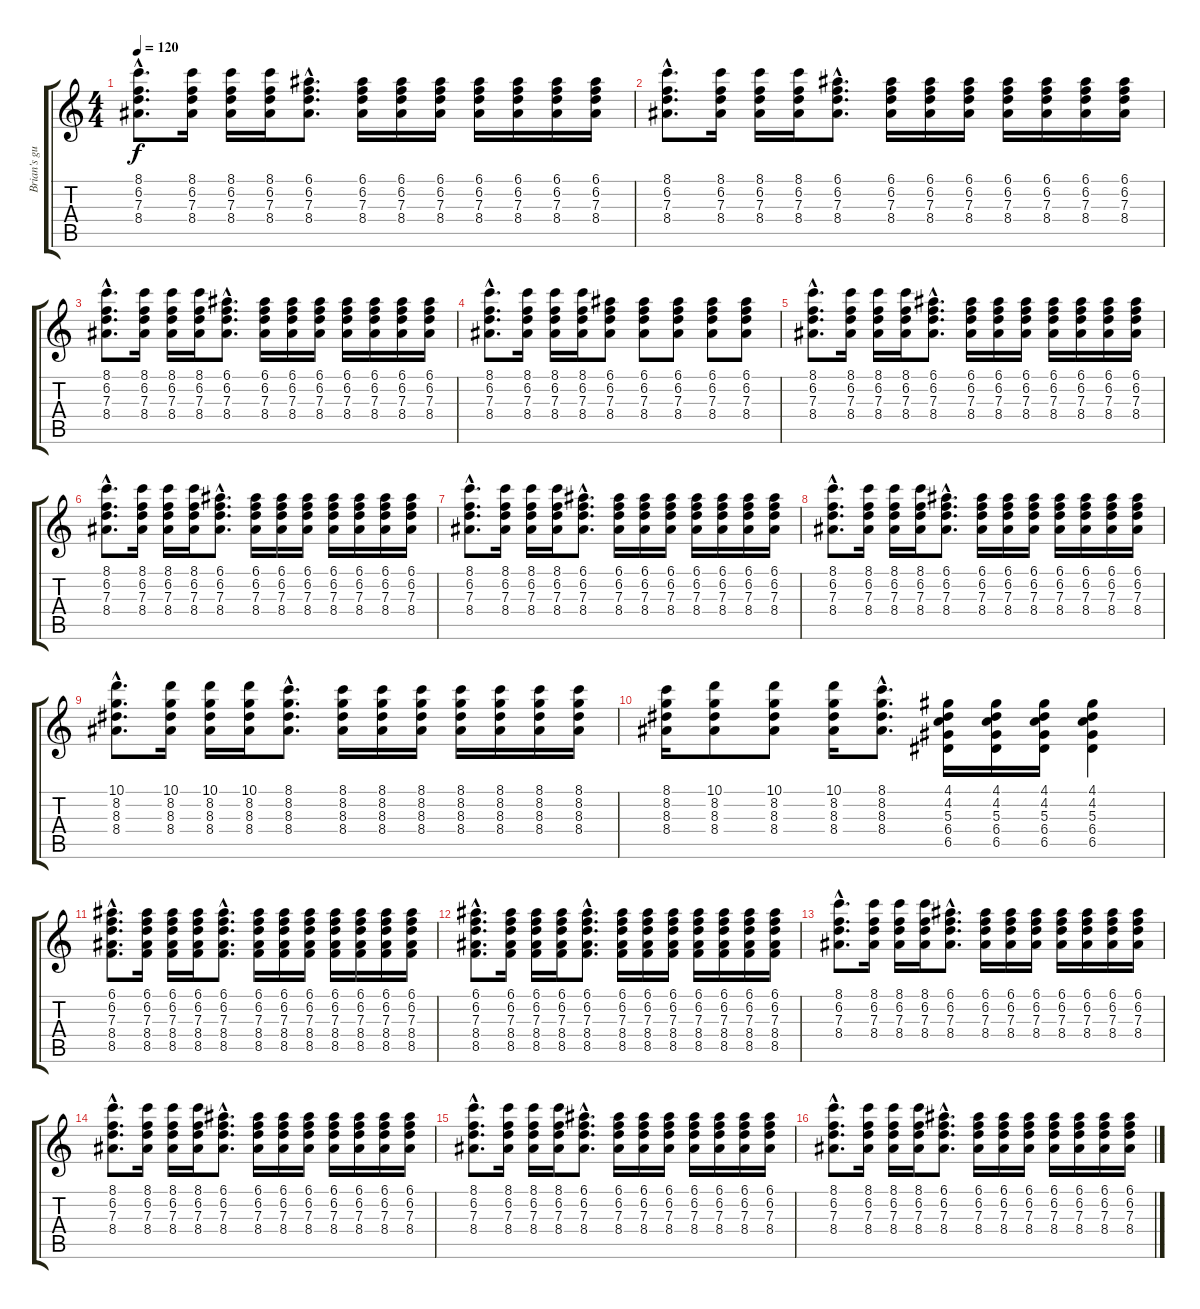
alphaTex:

\track ("Brian's guitar" "Brian's gu") {instrument overdrivenguitar}
\staff {score tabs}
\tuning (E4 B3 G3 D3 A2 E2) {hide}
\ts (4 4)
\tempo 120
\clef g2
\ks c
(8.1{hac} 6.2{hac} 7.3{hac} 8.4{hac}).8{d dy f instrument overdrivenguitar} (8.1 6.2 7.3 8.4).16 (8.1 6.2 7.3 8.4).16 (8.1 6.2 7.3 8.4).16 (6.1{hac} 6.2{hac} 7.3{hac} 8.4{hac}).8{d} (6.1 6.2 7.3 8.4).16 (6.1 6.2 7.3 8.4).16 (6.1 6.2 7.3 8.4).16 (6.1 6.2 7.3 8.4).16 (6.1 6.2 7.3 8.4).16 (6.1 6.2 7.3 8.4).16 (6.1 6.2 7.3 8.4).16 |
(8.1{hac} 6.2{hac} 7.3{hac} 8.4{hac}).8{d} (8.1 6.2 7.3 8.4).16 (8.1 6.2 7.3 8.4).16 (8.1 6.2 7.3 8.4).16 (6.1{hac} 6.2{hac} 7.3{hac} 8.4{hac}).8{d} (6.1 6.2 7.3 8.4).16 (6.1 6.2 7.3 8.4).16 (6.1 6.2 7.3 8.4).16 (6.1 6.2 7.3 8.4).16 (6.1 6.2 7.3 8.4).16 (6.1 6.2 7.3 8.4).16 (6.1 6.2 7.3 8.4).16 |
(8.1{hac} 6.2{hac} 7.3{hac} 8.4{hac}).8{d} (8.1 6.2 7.3 8.4).16 (8.1 6.2 7.3 8.4).16 (8.1 6.2 7.3 8.4).16 (6.1{hac} 6.2{hac} 7.3{hac} 8.4{hac}).8{d} (6.1 6.2 7.3 8.4).16 (6.1 6.2 7.3 8.4).16 (6.1 6.2 7.3 8.4).16 (6.1 6.2 7.3 8.4).16 (6.1 6.2 7.3 8.4).16 (6.1 6.2 7.3 8.4).16 (6.1 6.2 7.3 8.4).16 |
(8.1{hac} 6.2{hac} 7.3{hac} 8.4{hac}).8{d} (8.1 6.2 7.3 8.4).16 (8.1 6.2 7.3 8.4).16 (8.1 6.2 7.3 8.4).16 (6.1 6.2 7.3 8.4).8 (6.1 6.2 7.3 8.4).8 (6.1 6.2 7.3 8.4).8 (6.1 6.2 7.3 8.4).8 (6.1 6.2 7.3 8.4).8 |
(8.1{hac} 6.2{hac} 7.3{hac} 8.4{hac}).8{d} (8.1 6.2 7.3 8.4).16 (8.1 6.2 7.3 8.4).16 (8.1 6.2 7.3 8.4).16 (6.1{hac} 6.2{hac} 7.3{hac} 8.4{hac}).8{d} (6.1 6.2 7.3 8.4).16 (6.1 6.2 7.3 8.4).16 (6.1 6.2 7.3 8.4).16 (6.1 6.2 7.3 8.4).16 (6.1 6.2 7.3 8.4).16 (6.1 6.2 7.3 8.4).16 (6.1 6.2 7.3 8.4).16 |
(8.1{hac} 6.2{hac} 7.3{hac} 8.4{hac}).8{d} (8.1 6.2 7.3 8.4).16 (8.1 6.2 7.3 8.4).16 (8.1 6.2 7.3 8.4).16 (6.1{hac} 6.2{hac} 7.3{hac} 8.4{hac}).8{d} (6.1 6.2 7.3 8.4).16 (6.1 6.2 7.3 8.4).16 (6.1 6.2 7.3 8.4).16 (6.1 6.2 7.3 8.4).16 (6.1 6.2 7.3 8.4).16 (6.1 6.2 7.3 8.4).16 (6.1 6.2 7.3 8.4).16 |
(8.1{hac} 6.2{hac} 7.3{hac} 8.4{hac}).8{d} (8.1 6.2 7.3 8.4).16 (8.1 6.2 7.3 8.4).16 (8.1 6.2 7.3 8.4).16 (6.1{hac} 6.2{hac} 7.3{hac} 8.4{hac}).8{d} (6.1 6.2 7.3 8.4).16 (6.1 6.2 7.3 8.4).16 (6.1 6.2 7.3 8.4).16 (6.1 6.2 7.3 8.4).16 (6.1 6.2 7.3 8.4).16 (6.1 6.2 7.3 8.4).16 (6.1 6.2 7.3 8.4).16 |
(8.1{hac} 6.2{hac} 7.3{hac} 8.4{hac}).8{d} (8.1 6.2 7.3 8.4).16 (8.1 6.2 7.3 8.4).16 (8.1 6.2 7.3 8.4).16 (6.1{hac} 6.2{hac} 7.3{hac} 8.4{hac}).8{d} (6.1 6.2 7.3 8.4).16 (6.1 6.2 7.3 8.4).16 (6.1 6.2 7.3 8.4).16 (6.1 6.2 7.3 8.4).16 (6.1 6.2 7.3 8.4).16 (6.1 6.2 7.3 8.4).16 (6.1 6.2 7.3 8.4).16 |
(10.1{hac} 8.2{hac} 8.3{hac} 8.4{hac}).8{d} (10.1 8.2 8.3 8.4).16 (10.1 8.2 8.3 8.4).16 (10.1 8.2 8.3 8.4).16 (8.1{hac} 8.2{hac} 8.3{hac} 8.4{hac}).8{d} (8.1 8.2 8.3 8.4).16 (8.1 8.2 8.3 8.4).16 (8.1 8.2 8.3 8.4).16 (8.1 8.2 8.3 8.4).16 (8.1 8.2 8.3 8.4).16 (8.1 8.2 8.3 8.4).16 (8.1 8.2 8.3 8.4).16 |
(8.1 8.2 8.3 8.4).16 (10.1 8.2 8.3 8.4).8 (10.1 8.2 8.3 8.4).8 (10.1 8.2 8.3 8.4).16 (8.1{hac} 8.2{hac} 8.3{hac} 8.4{hac}).8{d} (4.1 4.2 5.3 6.4 6.5).16 (4.1 4.2 5.3 6.4 6.5).16 (4.1 4.2 5.3 6.4 6.5).16 (4.1 4.2 5.3 6.4 6.5).4 |
(6.1{hac} 6.2{hac} 7.3{hac} 8.4{hac} 8.5{hac}).8{d} (6.1 6.2 7.3 8.4 8.5).16 (6.1 6.2 7.3 8.4 8.5).16 (6.1 6.2 7.3 8.4 8.5).16 (6.1{hac} 6.2{hac} 7.3{hac} 8.4{hac} 8.5{hac}).8{d} (6.1 6.2 7.3 8.4 8.5).16 (6.1 6.2 7.3 8.4 8.5).16 (6.1 6.2 7.3 8.4 8.5).16 (6.1 6.2 7.3 8.4 8.5).16 (6.1 6.2 7.3 8.4 8.5).16 (6.1 6.2 7.3 8.4 8.5).16 (6.1 6.2 7.3 8.4 8.5).16 |
(6.1{hac} 6.2{hac} 7.3{hac} 8.4{hac} 8.5{hac}).8{d} (6.1 6.2 7.3 8.4 8.5).16 (6.1 6.2 7.3 8.4 8.5).16 (6.1 6.2 7.3 8.4 8.5).16 (6.1{hac} 6.2{hac} 7.3{hac} 8.4{hac} 8.5{hac}).8{d} (6.1 6.2 7.3 8.4 8.5).16 (6.1 6.2 7.3 8.4 8.5).16 (6.1 6.2 7.3 8.4 8.5).16 (6.1 6.2 7.3 8.4 8.5).16 (6.1 6.2 7.3 8.4 8.5).16 (6.1 6.2 7.3 8.4 8.5).16 (6.1 6.2 7.3 8.4 8.5).16 |
(8.1{hac} 6.2{hac} 7.3{hac} 8.4{hac}).8{d} (8.1 6.2 7.3 8.4).16 (8.1 6.2 7.3 8.4).16 (8.1 6.2 7.3 8.4).16 (6.1{hac} 6.2{hac} 7.3{hac} 8.4{hac}).8{d} (6.1 6.2 7.3 8.4).16 (6.1 6.2 7.3 8.4).16 (6.1 6.2 7.3 8.4).16 (6.1 6.2 7.3 8.4).16 (6.1 6.2 7.3 8.4).16 (6.1 6.2 7.3 8.4).16 (6.1 6.2 7.3 8.4).16 |
(8.1{hac} 6.2{hac} 7.3{hac} 8.4{hac}).8{d} (8.1 6.2 7.3 8.4).16 (8.1 6.2 7.3 8.4).16 (8.1 6.2 7.3 8.4).16 (6.1{hac} 6.2{hac} 7.3{hac} 8.4{hac}).8{d} (6.1 6.2 7.3 8.4).16 (6.1 6.2 7.3 8.4).16 (6.1 6.2 7.3 8.4).16 (6.1 6.2 7.3 8.4).16 (6.1 6.2 7.3 8.4).16 (6.1 6.2 7.3 8.4).16 (6.1 6.2 7.3 8.4).16 |
(8.1{hac} 6.2{hac} 7.3{hac} 8.4{hac}).8{d} (8.1 6.2 7.3 8.4).16 (8.1 6.2 7.3 8.4).16 (8.1 6.2 7.3 8.4).16 (6.1{hac} 6.2{hac} 7.3{hac} 8.4{hac}).8{d} (6.1 6.2 7.3 8.4).16 (6.1 6.2 7.3 8.4).16 (6.1 6.2 7.3 8.4).16 (6.1 6.2 7.3 8.4).16 (6.1 6.2 7.3 8.4).16 (6.1 6.2 7.3 8.4).16 (6.1 6.2 7.3 8.4).16 |
(8.1{hac} 6.2{hac} 7.3{hac} 8.4{hac}).8{d} (8.1 6.2 7.3 8.4).16 (8.1 6.2 7.3 8.4).16 (8.1 6.2 7.3 8.4).16 (6.1{hac} 6.2{hac} 7.3{hac} 8.4{hac}).8{d} (6.1 6.2 7.3 8.4).16 (6.1 6.2 7.3 8.4).16 (6.1 6.2 7.3 8.4).16 (6.1 6.2 7.3 8.4).16 (6.1 6.2 7.3 8.4).16 (6.1 6.2 7.3 8.4).16 (6.1 6.2 7.3 8.4).16
